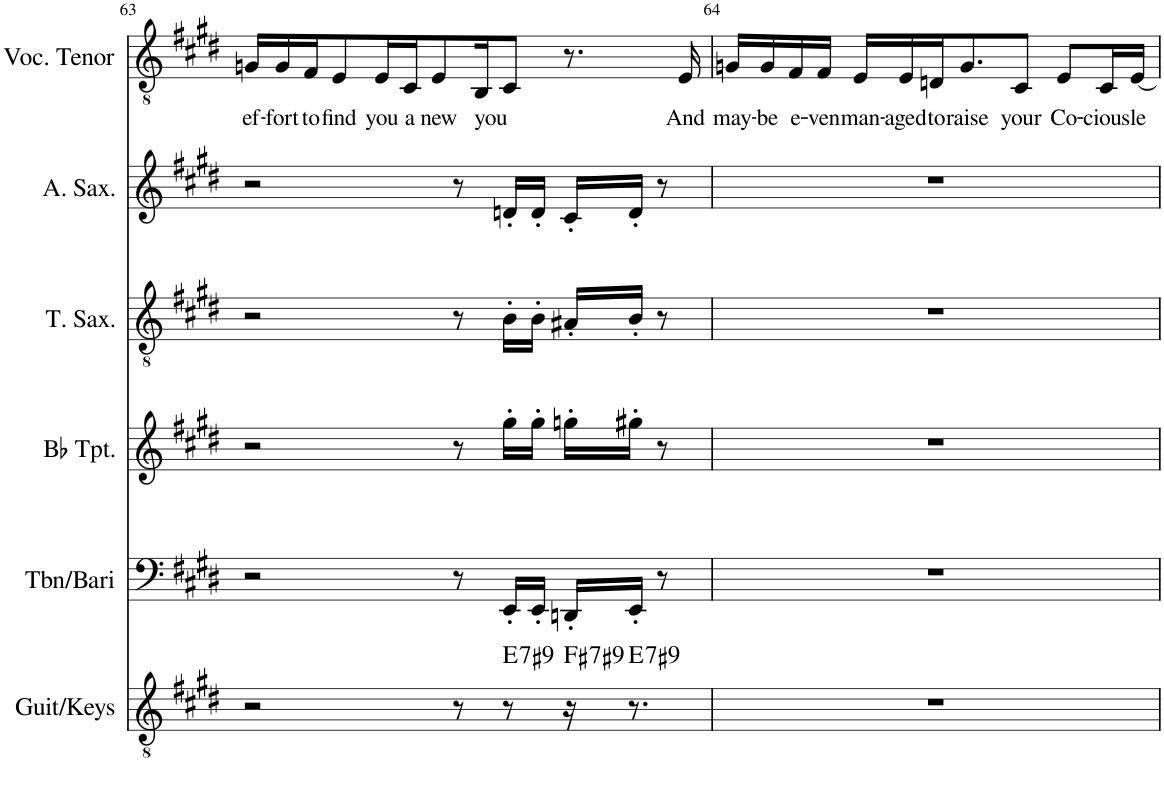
**kern	**harte	**kern	**kern	**kern	**kern	**kern	**text
*part6	*part6	*part5	*part4	*part3	*part2	*part1	*part1
*staff6	*	*staff5	*staff4	*staff3	*staff2	*staff1	*staff1
*I"Guit/Keys	*	*I"Tbn/Bari	*I"Bb Trumpet	*I"T. Sax.	*I"Alto Sax	*I"Voc. Tenor	*
*I'Guit/Keys	*	*I'Tbn/Bari	*I'Bb Tpt.	*I'T. Sax.	*I'A. Sax.	*I'Voc. Tenor	*
!!LO:PB:g=z
*clefGv2	*	*clefF4	*clefG2	*clefGv2	*clefG2	*clefGv2	*
*	*	*	*ITrd1c2	*ITrd8c14	*ITrd5c9	*	*
*k[f#c#g#d#]	*	*k[f#c#g#d#]	*k[f#c#g#d#]	*k[f#c#g#d#]	*k[f#c#g#d#]	*k[f#c#g#d#]	*
*M4/4	*	*M4/4	*M4/4	*M4/4	*M4/4	*M4/4	*
=63	=63	=63	=63	=63	=63	=63	=63
!	!	!	!	!	!	!	!LO:LY:b
2r	.	2r	2r	2r	2r	16Gn/LL	ef-
!	!	!	!	!	!	!	!LO:LY:b
.	.	.	.	.	.	16G/	-fort
!	!	!	!	!	!	!	!LO:LY:b
.	.	.	.	.	.	16F#/J	to
!	!	!	!	!	!	!	!LO:LY:b
.	.	.	.	.	.	8E/	find
!	!	!	!	!	!	!	!LO:LY:b
.	.	.	.	.	.	16E/L	you
!	!	!	!	!	!	!	!LO:LY:b
.	.	.	.	.	.	16C#/J	a
!	!	!	!	!	!	!	!LO:LY:b
.	.	.	.	.	.	8E/	new
8r	.	8r	8r	8r	8r	.	.
!	!	!	!	!	!	!	!LO:LY:b
.	.	.	.	.	.	16BB/K	you
!	!LO:H:kt=7	!	!	!	!	!	!
8r	E:7(#9)	16EE'/LL	16gg#'\LL	16B'\LL	16dn'/LL	8C#/J	.
.	.	16EE'/JJ	16gg#'\JJ	16B'\JJ	16d'/JJ	.	.
!	!LO:H:kt=7	!	!	!	!	!	!
16r	F#:7(#9)	16DDn'/LL	16ggn'\LL	16A#X'/LL	16c#'/LL	8.r	.
!	!LO:H:kt=7	!	!	!	!	!	!
8.r	E:7(#9)	16EE'/JJ	16gg#X'\JJ	16B'/JJ	16d'/JJ	.	.
.	.	8r	8r	8r	8r	.	.
!	!	!	!	!	!	!	!LO:LY:b
.	.	.	.	.	.	16E/	And
=64	=64	=64	=64	=64	=64	=64	=64
!	!	!	!	!	!	!	!LO:LY:b
1r	.	1r	1r	1r	1r	16Gn/LL	may-
!	!	!	!	!	!	!	!LO:LY:b
.	.	.	.	.	.	16G/	-be
!	!	!	!	!	!	!	!LO:LY:b
.	.	.	.	.	.	16F#/	e-
!	!	!	!	!	!	!	!LO:LY:b
.	.	.	.	.	.	16F#/JJ	-ven
!	!	!	!	!	!	!	!LO:LY:b
.	.	.	.	.	.	16E/LL	man-
!	!	!	!	!	!	!	!LO:LY:b
.	.	.	.	.	.	16E/	-aged
!	!	!	!	!	!	!	!LO:LY:b
.	.	.	.	.	.	16Dn/J	to
!	!	!	!	!	!	!	!LO:LY:b
.	.	.	.	.	.	8.G/	raise
!	!	!	!	!	!	!	!LO:LY:b
.	.	.	.	.	.	8C#/J	your
!	!	!	!	!	!	!	!LO:LY:b
.	.	.	.	.	.	8E/L	Co-
!	!	!	!	!	!	!	!LO:LY:b
.	.	.	.	.	.	16C#/L	-cious
!	!	!	!	!	!	!	!LO:LY:b
.	.	.	.	.	.	[16E/JJ	-le
=	=	=	=	=	=	=	=
*-	*-	*-	*-	*-	*-	*-	*-
